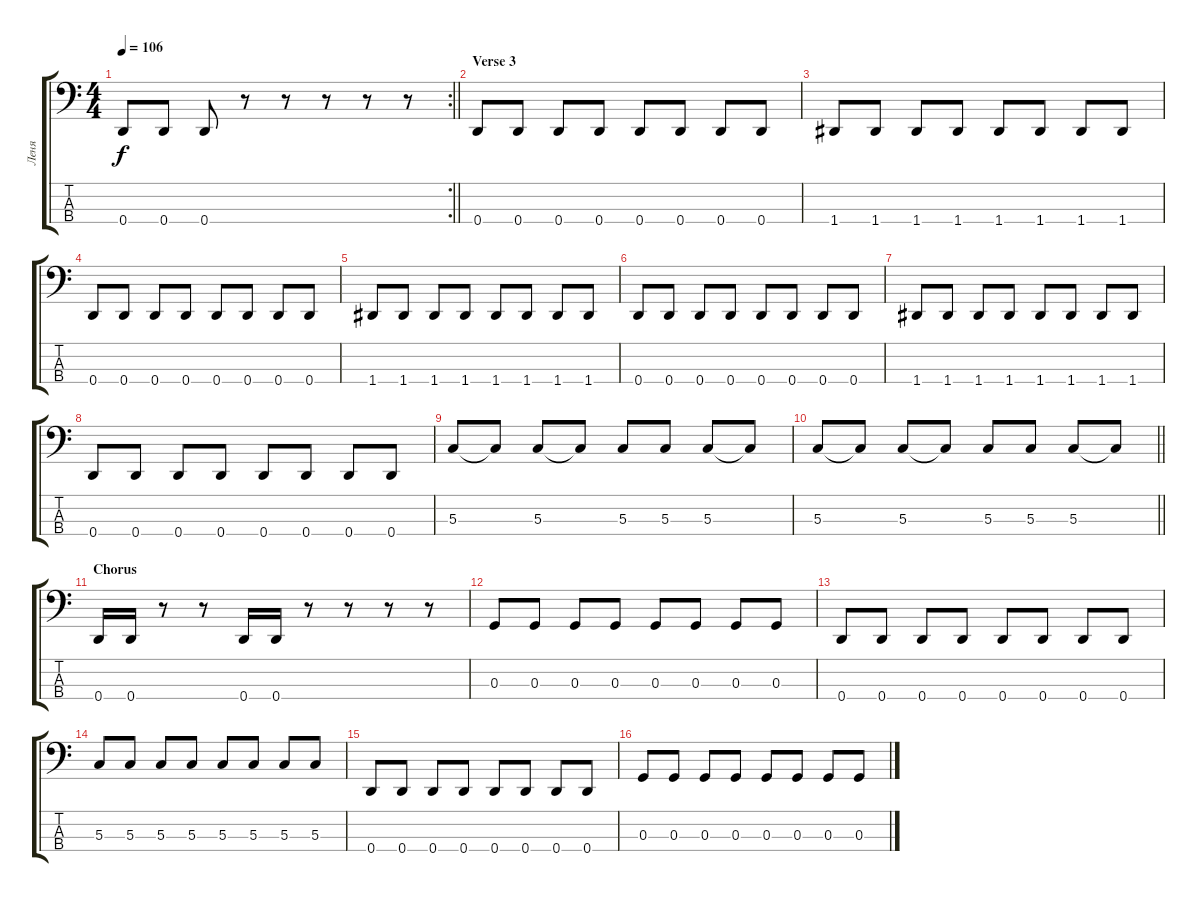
\track ("Леня" "Леня") {instrument electricbassfinger}
\staff {score tabs}
\tuning (F2 C2 G1 D1) {hide}
\rc 2
\ts (4 4)
\tempo 106
\clef f4
\barLineRight lightlight
\ks c
0.4.8{dy f} 0.4.8 0.4.8 r.8 r.8 r.8 r.8 r.8 |
\section ("" "Verse 3")
0.4.8 0.4.8 0.4.8 0.4.8 0.4.8 0.4.8 0.4.8 0.4.8 |
1.4.8 1.4.8 1.4.8 1.4.8 1.4.8 1.4.8 1.4.8 1.4.8 |
0.4.8 0.4.8 0.4.8 0.4.8 0.4.8 0.4.8 0.4.8 0.4.8 |
1.4.8 1.4.8 1.4.8 1.4.8 1.4.8 1.4.8 1.4.8 1.4.8 |
0.4.8 0.4.8 0.4.8 0.4.8 0.4.8 0.4.8 0.4.8 0.4.8 |
1.4.8 1.4.8 1.4.8 1.4.8 1.4.8 1.4.8 1.4.8 1.4.8 |
0.4.8 0.4.8 0.4.8 0.4.8 0.4.8 0.4.8 0.4.8 0.4.8 |
5.3.8 5.3{t}.8 5.3.8 5.3{t}.8 5.3.8 5.3.8 5.3.8 5.3{t}.8 |
\barLineRight lightlight
5.3.8 5.3{t}.8 5.3.8 5.3{t}.8 5.3.8 5.3.8 5.3.8 5.3{t}.8 |
\section ("" "Chorus")
0.4.16 0.4.16 r.8 r.8 0.4.16 0.4.16 r.8 r.8 r.8 r.8 |
0.3.8 0.3.8 0.3.8 0.3.8 0.3.8 0.3.8 0.3.8 0.3.8 |
0.4.8 0.4.8 0.4.8 0.4.8 0.4.8 0.4.8 0.4.8 0.4.8 |
5.3.8 5.3.8 5.3.8 5.3.8 5.3.8 5.3.8 5.3.8 5.3.8 |
0.4.8 0.4.8 0.4.8 0.4.8 0.4.8 0.4.8 0.4.8 0.4.8 |
0.3.8 0.3.8 0.3.8 0.3.8 0.3.8 0.3.8 0.3.8 0.3.8
